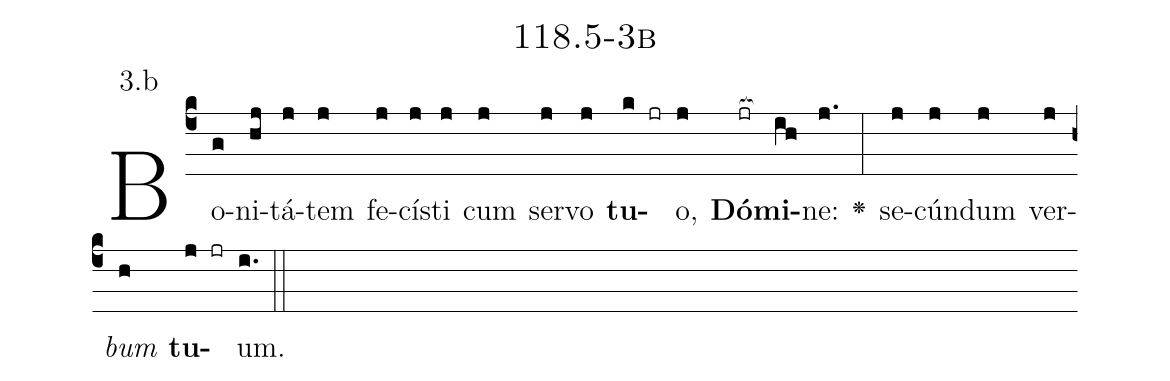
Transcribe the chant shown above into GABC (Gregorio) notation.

name: 118.5-3b;
annotation: 3.b;
%%
(c4)Bo(g)ni(hj)tá(j)tem(j) fe(j)cís(j)ti(j) cum(j) ser(j)vo(j) <b>tu</b>(k jr)o,(j) <b>Dó</b>(jr[ocb:1{])<b>mi</b>(ih[ocb:0}])ne:(j.) <v>\greheightstar</v>(:) se(j)cún(j)dum(j) ver(j)<i>bum</i>(h) <b>tu</b>(j jr)um.(i.) (::)


%E(j) u(j) o(j) u(h) a(j) e.(i.) (::)
